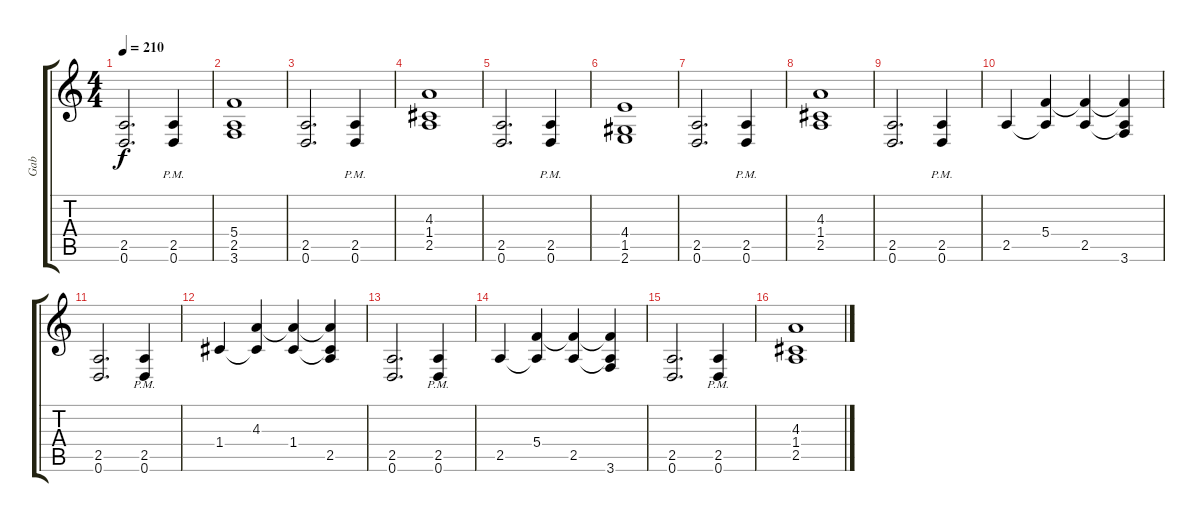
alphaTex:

\track ("Gab" "Gab") {instrument distortionguitar}
\staff {score tabs}
\tuning (D4 A3 F3 C3 G2 D2) {hide}
\ts (4 4)
\tempo 210
\clef g2
\ks c
(2.5 0.6).2{d dy f} (2.5 0.6{pm}).4 |
(5.4 2.5 3.6).1 |
(2.5 0.6).2{d} (2.5 0.6{pm}).4 |
(4.3 1.4 2.5).1 |
(2.5 0.6).2{d} (2.5 0.6{pm}).4 |
(4.4 1.5 2.6).1 |
(2.5 0.6).2{d} (2.5 0.6{pm}).4 |
(4.3 1.4 2.5).1 |
(2.5 0.6).2{d} (2.5 0.6{pm}).4 |
2.5.4 (5.4 2.5{t}).4 (5.4{t} 2.5).4 (5.4{t} 2.5{t} 3.6).4 |
(2.5 0.6).2{d} (2.5 0.6{pm}).4 |
1.4.4 (4.3 1.4{t}).4 (4.3{t} 1.4).4 (4.3{t} 1.4{t} 2.5).4 |
(2.5 0.6).2{d} (2.5 0.6{pm}).4 |
2.5.4 (5.4 2.5{t}).4 (5.4{t} 2.5).4 (5.4{t} 2.5{t} 3.6).4 |
(2.5 0.6).2{d} (2.5 0.6{pm}).4 |
(4.3 1.4 2.5).1
